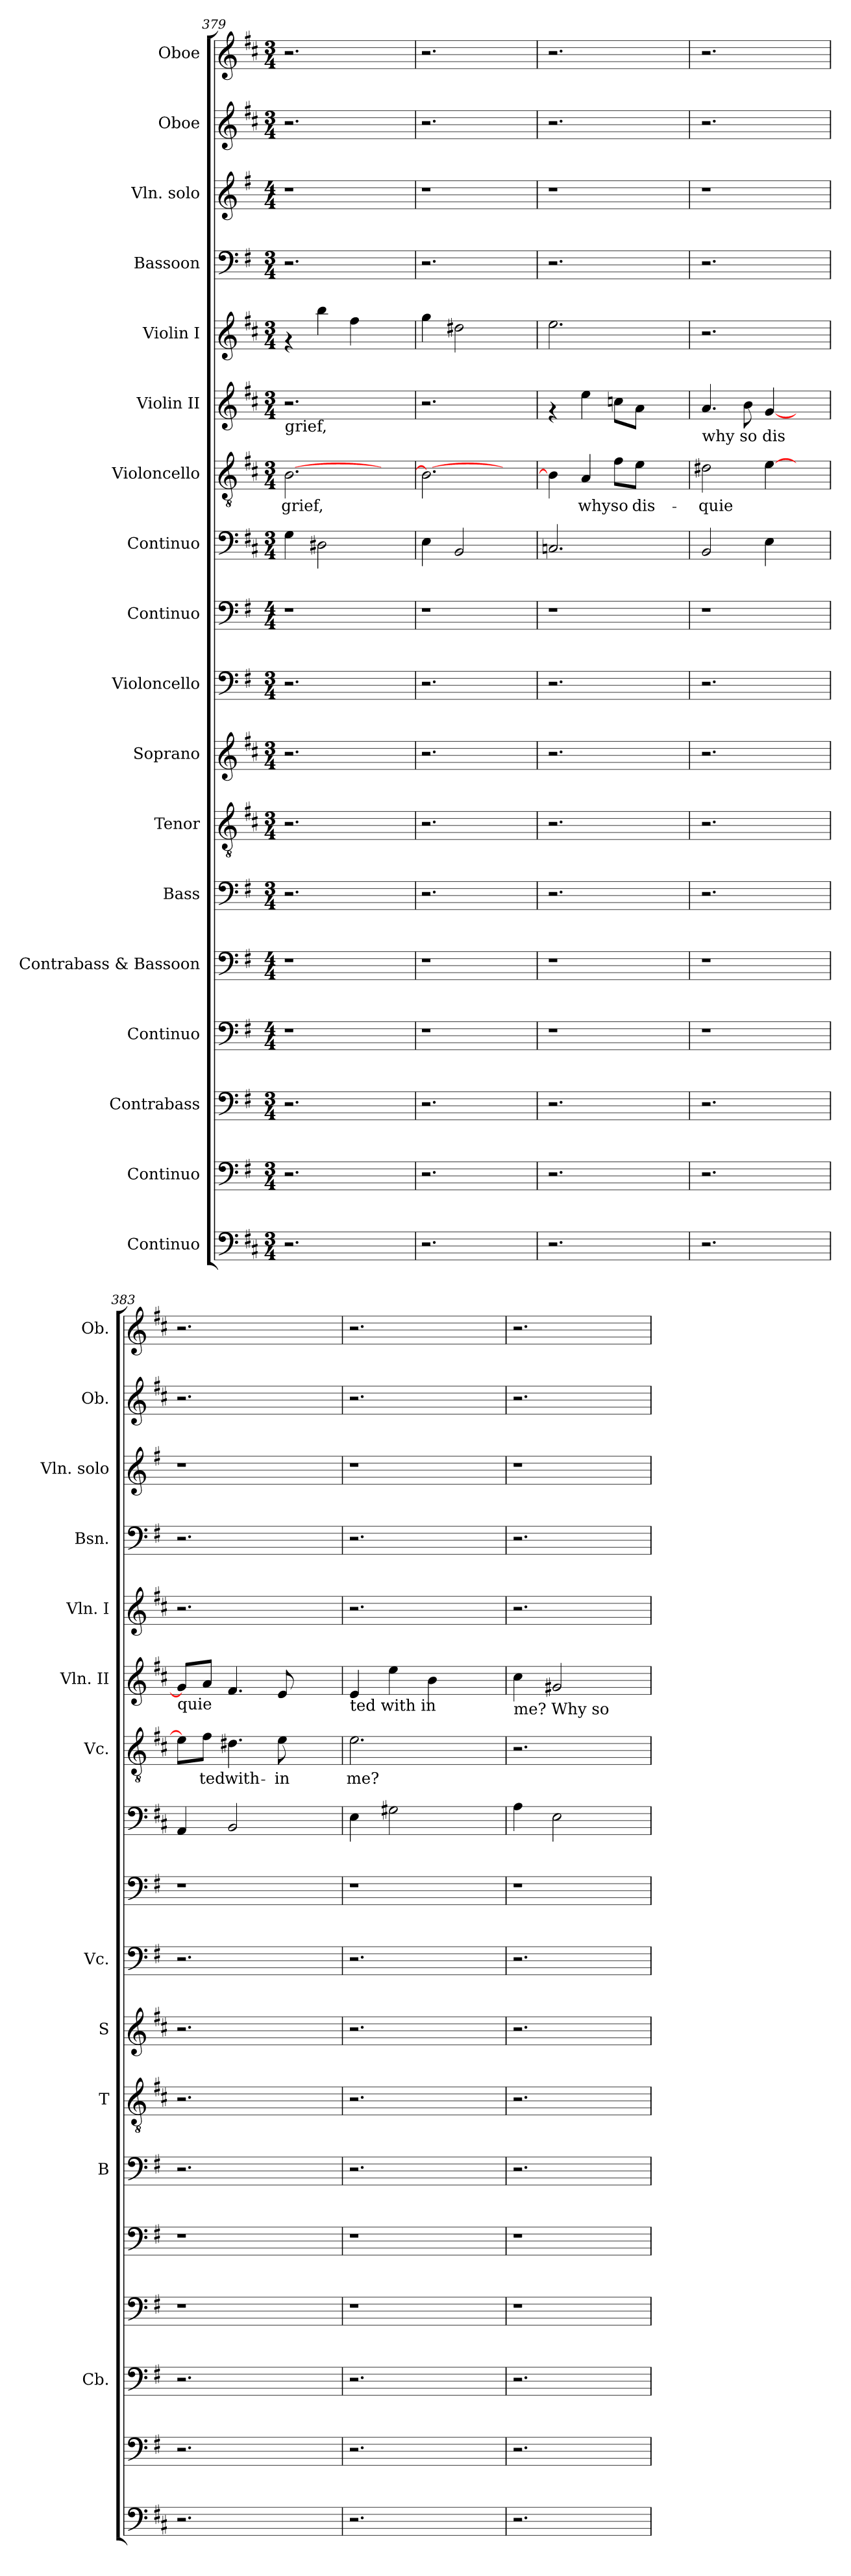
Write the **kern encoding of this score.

**kern	**kern	**kern	**kern	**kern	**kern	**kern	**kern	**kern	**kern	**kern	**kern	**text	**kern	**kern	**kern	**kern	**kern	**kern
*part18	*part17	*part16	*part15	*part14	*part13	*part12	*part11	*part10	*part9	*part8	*part7	*part7	*part6	*part5	*part4	*part3	*part2	*part1
*staff18	*staff17	*staff16	*staff15	*staff14	*staff13	*staff12	*staff11	*staff10	*staff9	*staff8	*staff7	*staff7	*staff6	*staff5	*staff4	*staff3	*staff2	*staff1
*I"Continuo	*I"Continuo	*I"Contrabass	*I"Continuo	*I"Contrabass  & Bassoon	*I"Bass	*I"Tenor	*I"Soprano	*I"Violoncello	*I"Continuo	*I"Continuo	*I"Violoncello	*	*I"Violin II	*I"Violin I	*I"Bassoon	*I"Vln. solo	*I"Oboe	*I"Oboe
*	*	*I'Cb.	*	*	*I'B	*I'T	*I'S	*I'Vc.	*	*	*I'Vc.	*	*I'Vln. II	*I'Vln. I	*I'Bsn.	*I'Vln. solo	*I'Ob.	*I'Ob.
*clefF4	*clefF4	*clefF4	*clefF4	*clefF4	*clefF4	*clefGv2	*clefG2	*clefF4	*clefF4	*clefF4	*clefGv2	*	*clefG2	*clefG2	*clefF4	*clefG2	*clefG2	*clefG2
*	*	*ITrd7c12	*	*ITrd7c12	*	*	*	*	*	*	*	*	*	*	*	*	*	*
*k[f#c#]	*k[f#]	*k[f#]	*k[f#]	*k[f#]	*k[f#]	*k[f#c#]	*k[f#c#]	*k[f#]	*k[f#]	*k[f#c#]	*k[f#c#]	*	*k[f#c#]	*k[f#c#]	*k[f#]	*k[f#]	*k[f#c#]	*k[f#c#]
*D:	*G:	*G:	*G:	*G:	*G:	*D:	*D:	*G:	*G:	*D:	*D:	*	*D:	*D:	*G:	*G:	*D:	*D:
*M3/4	*M3/4	*M3/4	*M4/4	*M4/4	*M3/4	*M3/4	*M3/4	*M3/4	*M4/4	*M3/4	*M3/4	*	*M3/4	*M3/4	*M3/4	*M4/4	*M3/4	*M3/4
=379	=379	=379	=379	=379	=379	=379	=379	=379	=379	=379	=379	=379	=379	=379	=379	=379	=379	=379
!	!	!	!	!	!	!	!	!	!	!	!	!	!LO:TX:b:t=grief,	!	!	!	!	!
!	!	!	!	!	!	!	!	!	!	!	!	!LO:LY:b	!	!	!	!	!	!
2.r	2.r	2.r	1r	1r	2.r	2.r	2.r	2.r	1r	4G\	[>2.B\	grief,	2.r	4rf	2.r	1r	2.r	2.r
.	.	.	.	.	.	.	.	.	.	2D#X\	.	.	.	4bb\	.	.	.	.
.	.	.	.	.	.	.	.	.	.	.	.	.	.	4ff#\	.	.	.	.
4ryy	4ryy	4ryy	.	.	4ryy	4ryy	4ryy	4ryy	.	4ryy	4ryy	.	4ryy	4ryy	4ryy	.	4ryy	4ryy
=380	=380	=380	=380	=380	=380	=380	=380	=380	=380	=380	=380	=380	=380	=380	=380	=380	=380	=380
!	!	!	!	!	!	!	!	!	!	!	!	!LO:LY:b	!	!	!	!	!	!
2.r	2.r	2.r	1r	1r	2.r	2.r	2.r	2.r	1r	4E\	2.B\_>	.	2.r	4gg\	2.r	1r	2.r	2.r
.	.	.	.	.	.	.	.	.	.	2BB/	.	.	.	2dd#X\	.	.	.	.
4ryy	4ryy	4ryy	.	.	4ryy	4ryy	4ryy	4ryy	.	4ryy	4ryy	.	4ryy	4ryy	4ryy	.	4ryy	4ryy
=381	=381	=381	=381	=381	=381	=381	=381	=381	=381	=381	=381	=381	=381	=381	=381	=381	=381	=381
!	!	!	!	!	!	!	!	!	!	!	!	!LO:LY:b	!	!	!	!	!	!
2.r	2.r	2.r	1r	1r	2.r	2.r	2.r	2.r	1r	2.Cn/	4B\]	.	4rf	2.ee\	2.r	1r	2.r	2.r
!	!	!	!	!	!	!	!	!	!	!	!	!LO:LY:b	!	!	!	!	!	!
.	.	.	.	.	.	.	.	.	.	.	4A/	why	4ee\	.	.	.	.	.
!	!	!	!	!	!	!	!	!	!	!	!	!LO:LY:b	!	!	!	!	!	!
.	.	.	.	.	.	.	.	.	.	.	8f#\L	so	8ccn\L	.	.	.	.	.
!	!	!	!	!	!	!	!	!	!	!	!	!LO:LY:b	!	!	!	!	!	!
.	.	.	.	.	.	.	.	.	.	.	8e\J	dis-	8a\J	.	.	.	.	.
4ryy	4ryy	4ryy	.	.	4ryy	4ryy	4ryy	4ryy	.	4ryy	4ryy	.	4ryy	4ryy	4ryy	.	4ryy	4ryy
=382	=382	=382	=382	=382	=382	=382	=382	=382	=382	=382	=382	=382	=382	=382	=382	=382	=382	=382
!	!	!	!	!	!	!	!	!	!	!	!	!	!LO:TX:b:t=why so dis	!	!	!	!	!
!	!	!	!	!	!	!	!	!	!	!	!	!LO:LY:b	!	!	!	!	!	!
2.r	2.r	2.r	1r	1r	2.r	2.r	2.r	2.r	1r	2BB/	2d#X\	-quie-	4.a/	2.r	2.r	1r	2.r	2.r
.	.	.	.	.	.	.	.	.	.	.	.	.	8b\	.	.	.	.	.
!	!	!	!	!	!	!	!	!	!	!	!	!LO:LY:b	!	!	!	!	!	!
.	.	.	.	.	.	.	.	.	.	4E\	[>4e\	--	[<4g/	.	.	.	.	.
4ryy	4ryy	4ryy	.	.	4ryy	4ryy	4ryy	4ryy	.	4ryy	4ryy	.	4ryy	4ryy	4ryy	.	4ryy	4ryy
=383	=383	=383	=383	=383	=383	=383	=383	=383	=383	=383	=383	=383	=383	=383	=383	=383	=383	=383
!	!	!	!	!	!	!	!	!	!	!	!	!	!LO:TX:b:t=quie	!	!	!	!	!
!	!	!	!	!	!	!	!	!	!	!	!	!LO:LY:b	!	!	!	!	!	!
2.r	2.r	2.r	1r	1r	2.r	2.r	2.r	2.r	1r	4AA/	8e\L]	--	8g/L]	2.r	2.r	1r	2.r	2.r
!	!	!	!	!	!	!	!	!	!	!	!	!LO:LY:b	!	!	!	!	!	!
.	.	.	.	.	.	.	.	.	.	.	8f#\J	-ted	8a/J	.	.	.	.	.
!	!	!	!	!	!	!	!	!	!	!	!	!LO:LY:b	!	!	!	!	!	!
.	.	.	.	.	.	.	.	.	.	2BB/	4.d#X\	with-	4.f#/	.	.	.	.	.
!	!	!	!	!	!	!	!	!	!	!	!	!LO:LY:b	!	!	!	!	!	!
.	.	.	.	.	.	.	.	.	.	.	8e\	-in	8e/	.	.	.	.	.
4ryy	4ryy	4ryy	.	.	4ryy	4ryy	4ryy	4ryy	.	4ryy	4ryy	.	4ryy	4ryy	4ryy	.	4ryy	4ryy
=384	=384	=384	=384	=384	=384	=384	=384	=384	=384	=384	=384	=384	=384	=384	=384	=384	=384	=384
!	!	!	!	!	!	!	!	!	!	!	!	!	!LO:TX:b:t=ted with in	!	!	!	!	!
!	!	!	!	!	!	!	!	!	!	!	!	!LO:LY:b	!	!	!	!	!	!
2.r	2.r	2.r	1r	1r	2.r	2.r	2.r	2.r	1r	4E\	2.e\	me?	4e/	2.r	2.r	1r	2.r	2.r
.	.	.	.	.	.	.	.	.	.	2G#X\	.	.	4ee\	.	.	.	.	.
.	.	.	.	.	.	.	.	.	.	.	.	.	4b\	.	.	.	.	.
4ryy	4ryy	4ryy	.	.	4ryy	4ryy	4ryy	4ryy	.	4ryy	4ryy	.	4ryy	4ryy	4ryy	.	4ryy	4ryy
!!LO:LB:g=z
=385	=385	=385	=385	=385	=385	=385	=385	=385	=385	=385	=385	=385	=385	=385	=385	=385	=385	=385
!	!	!	!	!	!	!	!	!	!	!	!	!	!LO:TX:b:t=me? Why so	!	!	!	!	!
2.r	2.r	2.r	1r	1r	2.r	2.r	2.r	2.r	1r	4A\	2.r	.	4cc#\	2.r	2.r	1r	2.r	2.r
.	.	.	.	.	.	.	.	.	.	2E\	.	.	2g#X/	.	.	.	.	.
4ryy	4ryy	4ryy	.	.	4ryy	4ryy	4ryy	4ryy	.	4ryy	4ryy	.	4ryy	4ryy	4ryy	.	4ryy	4ryy
=	=	=	=	=	=	=	=	=	=	=	=	=	=	=	=	=	=	=
*-	*-	*-	*-	*-	*-	*-	*-	*-	*-	*-	*-	*-	*-	*-	*-	*-	*-	*-
